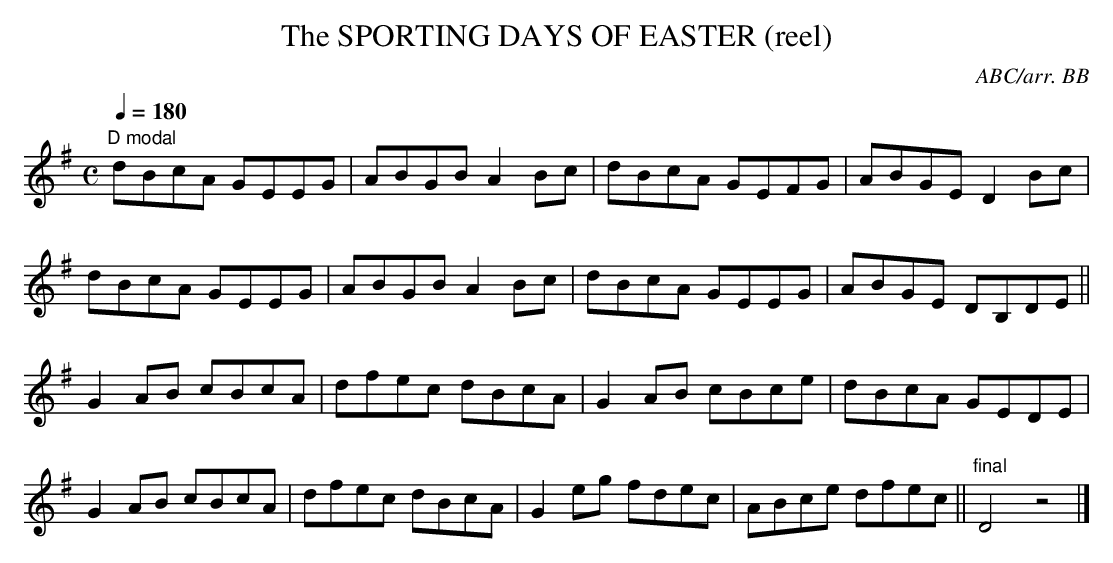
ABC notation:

X:1
T:SPORTING DAYS OF EASTER (reel), The
C:ABC/arr. BB
L:1/8
Q:1/4=180
M:C
K:G
"D modal"
dBcA GEEG|ABGB A2Bc|dBcA GEFG|ABGE D2Bc|
dBcA GEEG|ABGB A2Bc|dBcA GEEG|ABGE DB,DE ||
G2AB cBcA|dfec dBcA|G2AB cBce|dBcA GEDE|
G2AB cBcA|dfec dBcA|G2eg fdec|ABce dfec||"final"D4z4|]
